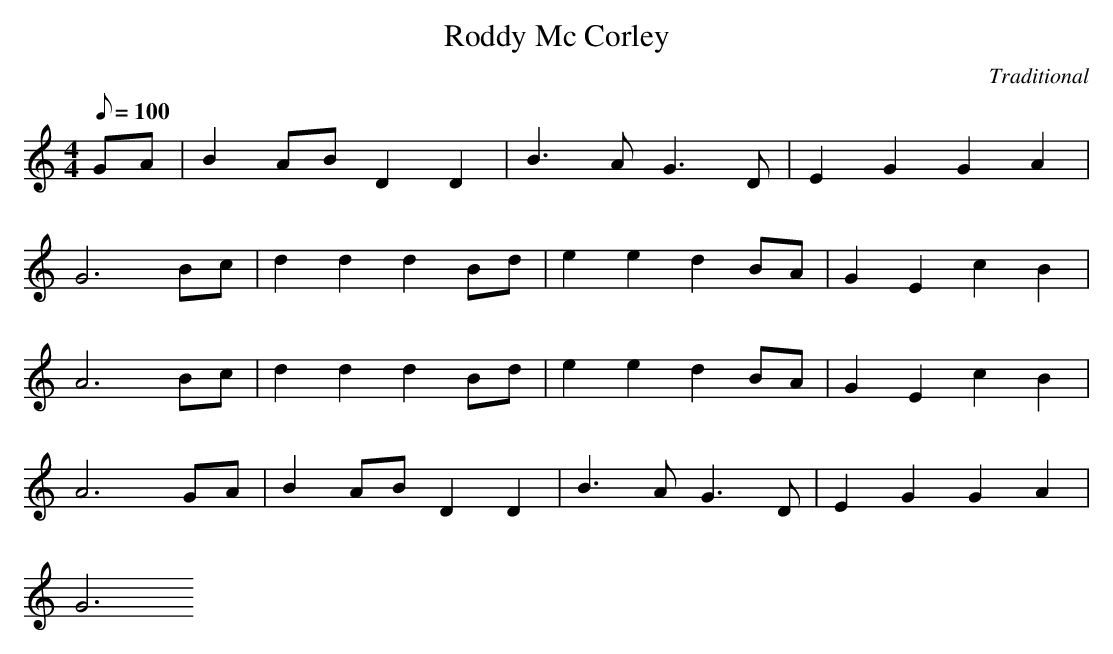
X:1
T:Roddy Mc Corley
M:4/4
L:1/8
Q:100
C:Traditional
K:C
GA |B2 AB D2 D2 |B3 A G3 D |E2 G2 G2 A2 |
G6 Bc |d2 d2 d2 Bd |e2 e2 d2 BA |G2 E2 c2 B2 |
A6 Bc |d2 d2 d2 Bd |e2 e2 d2 BA |G2 E2 c2 B2 |
A6 GA |B2 AB D2 D2 |B3 A G3 D |E2 G2 G2 A2 |
G6
